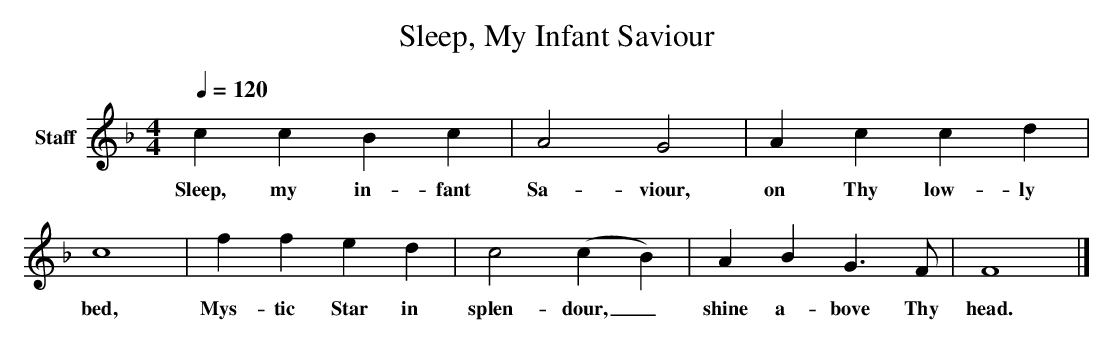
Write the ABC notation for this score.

X:1
T: Sleep, My Infant Saviour
L: 1/4
M: 4/4
Q: 1/4=120
V: P1 name="Staff"
K: F
[V: P1]  c c B c | A2 G2 | A c c d | c4 | f f e d | c2 (c B) | A B G3/ F/ | F4|]
w: Sleep, my in- fant Sa- viour, on Thy low- ly bed, Mys- tic Star in splen- dour,_ shine a- bove Thy head.
